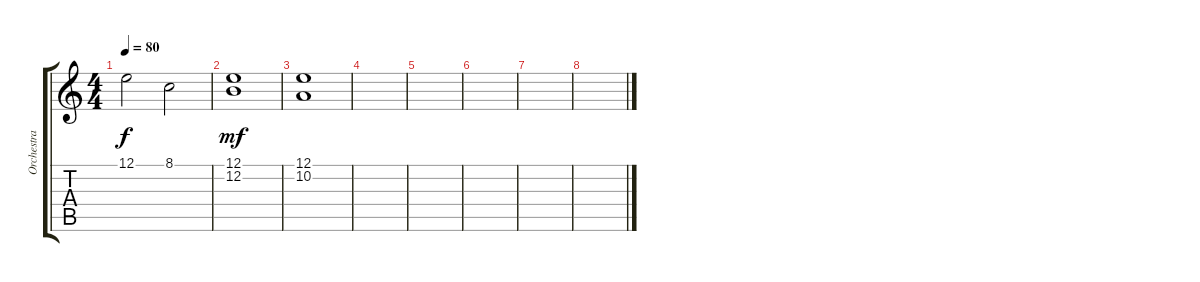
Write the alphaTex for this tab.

\track ("Orchestra" "Orchestra") {instrument stringensemble1}
\staff {score tabs}
\tuning (E4 B3 G3 D3 A2 E2) {hide}
\ts (4 4)
\tempo 80
\clef g2
\ks c
12.1.2{dy f} 8.1.2 |
(12.1 12.2).1{dy mf} |
(12.1 10.2).1{volume 4} |
\section ("" "")
|
|
|
|
\section ("" "")
